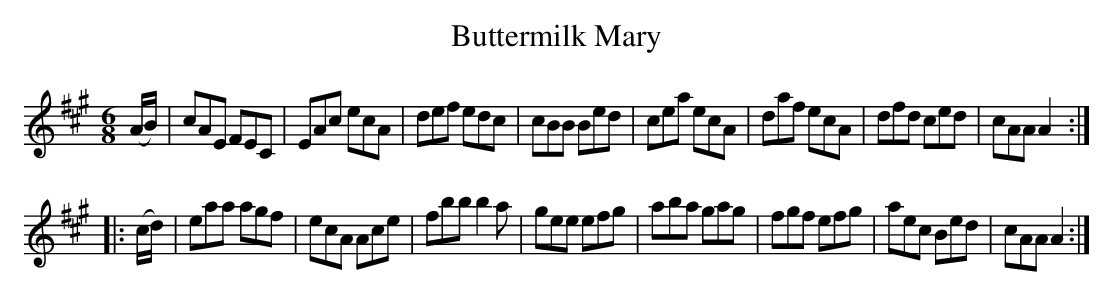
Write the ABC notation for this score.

X:1
T: Buttermilk Mary
M: 6/8
L: 1/8
K: A
(A/B/) |\
cAE FEC | EAc ecA | def edc | cBB Bed |\
cea ecA | daf ecA | dfd ced | cAA A2 :|
|: (c/d/) |\
eaa agf | ecA Ace | fbb b2a | gee efg |\
aba gag | fgf efg | aec Bed | cAA A2 :|
